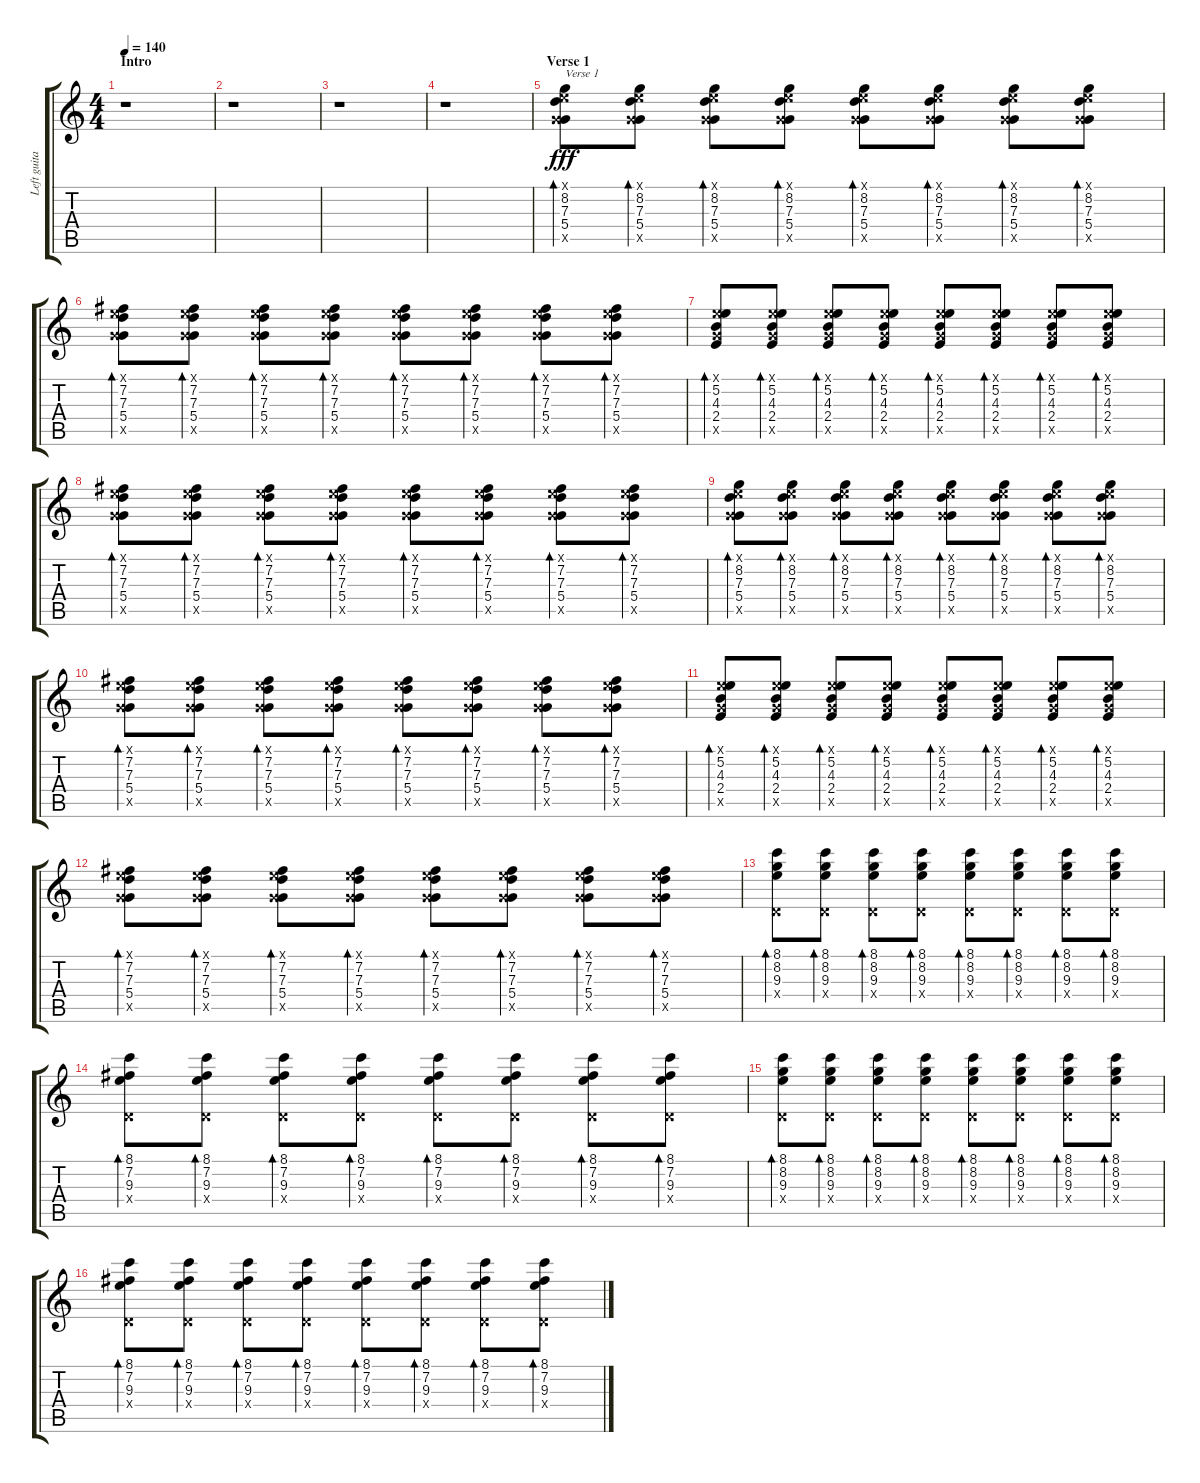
\track ("Left guitar " "Left guita") {instrument distortionguitar}
\staff {score tabs}
\tuning (E4 B3 G3 D3 A2 E2) {hide}
\ts (4 4)
\section ("" "Intro")
\tempo 140
\clef g2
\ks c
r.1{dy fff instrument distortionguitar} |
r.1 |
r.1 |
r.1 |
\section ("" "Verse 1")
(0.1{x} 8.2 7.3 5.4 10.5{x}).8{bd 30 txt "Verse 1"} (0.1{x} 8.2 7.3 5.4 10.5{x}).8{bd 30} (0.1{x} 8.2 7.3 5.4 10.5{x}).8{bd 30} (0.1{x} 8.2 7.3 5.4 10.5{x}).8{bd 30} (0.1{x} 8.2 7.3 5.4 10.5{x}).8{bd 30} (0.1{x} 8.2 7.3 5.4 10.5{x}).8{bd 30} (0.1{x} 8.2 7.3 5.4 10.5{x}).8{bd 30} (0.1{x} 8.2 7.3 5.4 10.5{x}).8{bd 30} |
(0.1{x} 7.2 7.3 5.4 10.5{x}).8{bd 30} (0.1{x} 7.2 7.3 5.4 10.5{x}).8{bd 30} (0.1{x} 7.2 7.3 5.4 10.5{x}).8{bd 30} (0.1{x} 7.2 7.3 5.4 10.5{x}).8{bd 30} (0.1{x} 7.2 7.3 5.4 10.5{x}).8{bd 30} (0.1{x} 7.2 7.3 5.4 10.5{x}).8{bd 30} (0.1{x} 7.2 7.3 5.4 10.5{x}).8{bd 30} (0.1{x} 7.2 7.3 5.4 10.5{x}).8{bd 30} |
(0.1{x} 5.2 4.3 2.4 10.5{x}).8{bd 30} (0.1{x} 5.2 4.3 2.4 10.5{x}).8{bd 30} (0.1{x} 5.2 4.3 2.4 10.5{x}).8{bd 30} (0.1{x} 5.2 4.3 2.4 10.5{x}).8{bd 30} (0.1{x} 5.2 4.3 2.4 10.5{x}).8{bd 30} (0.1{x} 5.2 4.3 2.4 10.5{x}).8{bd 30} (0.1{x} 5.2 4.3 2.4 10.5{x}).8{bd 30} (0.1{x} 5.2 4.3 2.4 10.5{x}).8{bd 30} |
(0.1{x} 7.2 7.3 5.4 10.5{x}).8{bd 30} (0.1{x} 7.2 7.3 5.4 10.5{x}).8{bd 30} (0.1{x} 7.2 7.3 5.4 10.5{x}).8{bd 30} (0.1{x} 7.2 7.3 5.4 10.5{x}).8{bd 30} (0.1{x} 7.2 7.3 5.4 10.5{x}).8{bd 30} (0.1{x} 7.2 7.3 5.4 10.5{x}).8{bd 30} (0.1{x} 7.2 7.3 5.4 10.5{x}).8{bd 30} (0.1{x} 7.2 7.3 5.4 10.5{x}).8{bd 30} |
(0.1{x} 8.2 7.3 5.4 10.5{x}).8{bd 30} (0.1{x} 8.2 7.3 5.4 10.5{x}).8{bd 30} (0.1{x} 8.2 7.3 5.4 10.5{x}).8{bd 30} (0.1{x} 8.2 7.3 5.4 10.5{x}).8{bd 30} (0.1{x} 8.2 7.3 5.4 10.5{x}).8{bd 30} (0.1{x} 8.2 7.3 5.4 10.5{x}).8{bd 30} (0.1{x} 8.2 7.3 5.4 10.5{x}).8{bd 30} (0.1{x} 8.2 7.3 5.4 10.5{x}).8{bd 30} |
(0.1{x} 7.2 7.3 5.4 10.5{x}).8{bd 30} (0.1{x} 7.2 7.3 5.4 10.5{x}).8{bd 30} (0.1{x} 7.2 7.3 5.4 10.5{x}).8{bd 30} (0.1{x} 7.2 7.3 5.4 10.5{x}).8{bd 30} (0.1{x} 7.2 7.3 5.4 10.5{x}).8{bd 30} (0.1{x} 7.2 7.3 5.4 10.5{x}).8{bd 30} (0.1{x} 7.2 7.3 5.4 10.5{x}).8{bd 30} (0.1{x} 7.2 7.3 5.4 10.5{x}).8{bd 30} |
(0.1{x} 5.2 4.3 2.4 10.5{x}).8{bd 30} (0.1{x} 5.2 4.3 2.4 10.5{x}).8{bd 30} (0.1{x} 5.2 4.3 2.4 10.5{x}).8{bd 30} (0.1{x} 5.2 4.3 2.4 10.5{x}).8{bd 30} (0.1{x} 5.2 4.3 2.4 10.5{x}).8{bd 30} (0.1{x} 5.2 4.3 2.4 10.5{x}).8{bd 30} (0.1{x} 5.2 4.3 2.4 10.5{x}).8{bd 30} (0.1{x} 5.2 4.3 2.4 10.5{x}).8{bd 30} |
(0.1{x} 7.2 7.3 5.4 10.5{x}).8{bd 30} (0.1{x} 7.2 7.3 5.4 10.5{x}).8{bd 30} (0.1{x} 7.2 7.3 5.4 10.5{x}).8{bd 30} (0.1{x} 7.2 7.3 5.4 10.5{x}).8{bd 30} (0.1{x} 7.2 7.3 5.4 10.5{x}).8{bd 30} (0.1{x} 7.2 7.3 5.4 10.5{x}).8{bd 30} (0.1{x} 7.2 7.3 5.4 10.5{x}).8{bd 30} (0.1{x} 7.2 7.3 5.4 10.5{x}).8{bd 30} |
(8.1 8.2 9.3 0.4{x}).8{bd 30} (8.1 8.2 9.3 0.4{x}).8{bd 30} (8.1 8.2 9.3 0.4{x}).8{bd 30} (8.1 8.2 9.3 0.4{x}).8{bd 30} (8.1 8.2 9.3 0.4{x}).8{bd 30} (8.1 8.2 9.3 0.4{x}).8{bd 30} (8.1 8.2 9.3 0.4{x}).8{bd 30} (8.1 8.2 9.3 0.4{x}).8{bd 30} |
(8.1 7.2 9.3 0.4{x}).8{bd 30} (8.1 7.2 9.3 0.4{x}).8{bd 30} (8.1 7.2 9.3 0.4{x}).8{bd 30} (8.1 7.2 9.3 0.4{x}).8{bd 30} (8.1 7.2 9.3 0.4{x}).8{bd 30} (8.1 7.2 9.3 0.4{x}).8{bd 30} (8.1 7.2 9.3 0.4{x}).8{bd 30} (8.1 7.2 9.3 0.4{x}).8{bd 30} |
(8.1 8.2 9.3 0.4{x}).8{bd 30} (8.1 8.2 9.3 0.4{x}).8{bd 30} (8.1 8.2 9.3 0.4{x}).8{bd 30} (8.1 8.2 9.3 0.4{x}).8{bd 30} (8.1 8.2 9.3 0.4{x}).8{bd 30} (8.1 8.2 9.3 0.4{x}).8{bd 30} (8.1 8.2 9.3 0.4{x}).8{bd 30} (8.1 8.2 9.3 0.4{x}).8{bd 30} |
(8.1 7.2 9.3 0.4{x}).8{bd 30} (8.1 7.2 9.3 0.4{x}).8{bd 30} (8.1 7.2 9.3 0.4{x}).8{bd 30} (8.1 7.2 9.3 0.4{x}).8{bd 30} (8.1 7.2 9.3 0.4{x}).8{bd 30} (8.1 7.2 9.3 0.4{x}).8{bd 30} (8.1 7.2 9.3 0.4{x}).8{bd 30} (8.1 7.2 9.3 0.4{x}).8{bd 30}
